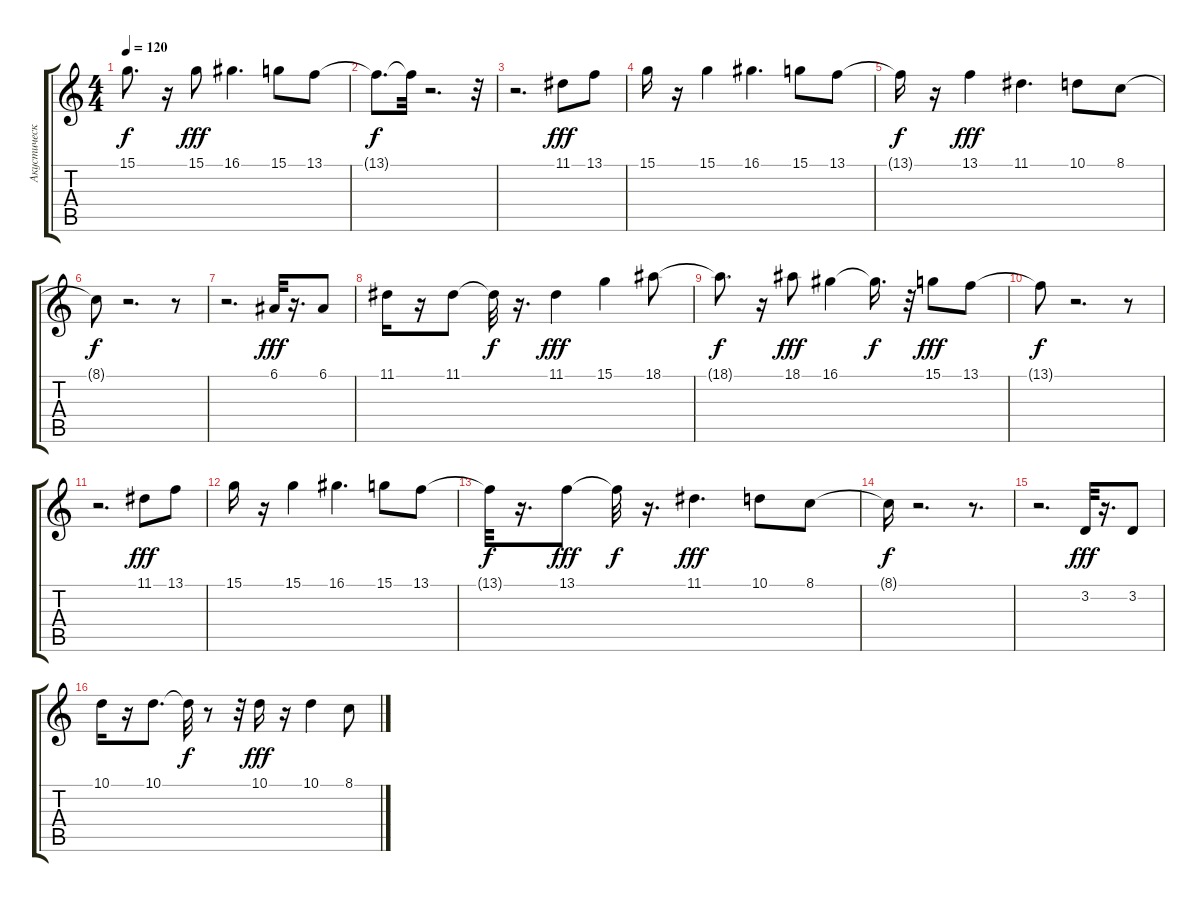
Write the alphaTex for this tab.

\track ("Акустический Гранд Роял" "Акустическ") {instrument acousticgrandpiano}
\staff {score tabs}
\tuning (E4 B3 G3 D3 A2 E2) {hide}
\ts (4 4)
\tempo 120
\clef g2
\ks c
15.1{t}.8{d dy f} r.16 15.1.8{dy fff} 16.1.4{d} 15.1.8 13.1.8 |
13.1{t}.8{d dy f} 13.1{t}.32 r.2{d} r.32 |
r.2{d} 11.1.8{dy fff} 13.1.8 |
15.1.16 r.16 15.1.4 16.1.4{d} 15.1.8 13.1.8 |
13.1{t}.16{dy f} r.16 13.1.4{dy fff} 11.1.4{d} 10.1.8 8.1.8 |
8.1{t}.8{dy f} r.2{d} r.8 |
r.2{d} 6.1.32{dy fff} r.16{d} 6.1.8 |
11.1.16 r.16 11.1.8 11.1{t}.32{dy f} r.16{d} 11.1.4{dy fff} 15.1.4 18.1.8 |
18.1{t}.8{d dy f} r.16 18.1.8{dy fff} 16.1.4 16.1{t}.16{d dy f} r.32 15.1.8{dy fff} 13.1.8 |
13.1{t}.8{dy f} r.2{d} r.8 |
r.2{d} 11.1.8{dy fff} 13.1.8 |
15.1.16 r.16 15.1.4 16.1.4{d} 15.1.8 13.1.8 |
13.1{t}.32{dy f} r.16{d} 13.1.8{dy fff} 13.1{t}.32{dy f} r.16{d} 11.1.4{d dy fff} 10.1.8 8.1.8 |
8.1{t}.16{dy f} r.2{d} r.8{d} |
r.2{d} 3.2.32{dy fff} r.16{d} 3.2.8 |
10.1.16 r.16 10.1.8{d} 10.1{t}.32{dy f} r.8 r.32 10.1.16{dy fff} r.16 10.1.4 8.1.8
